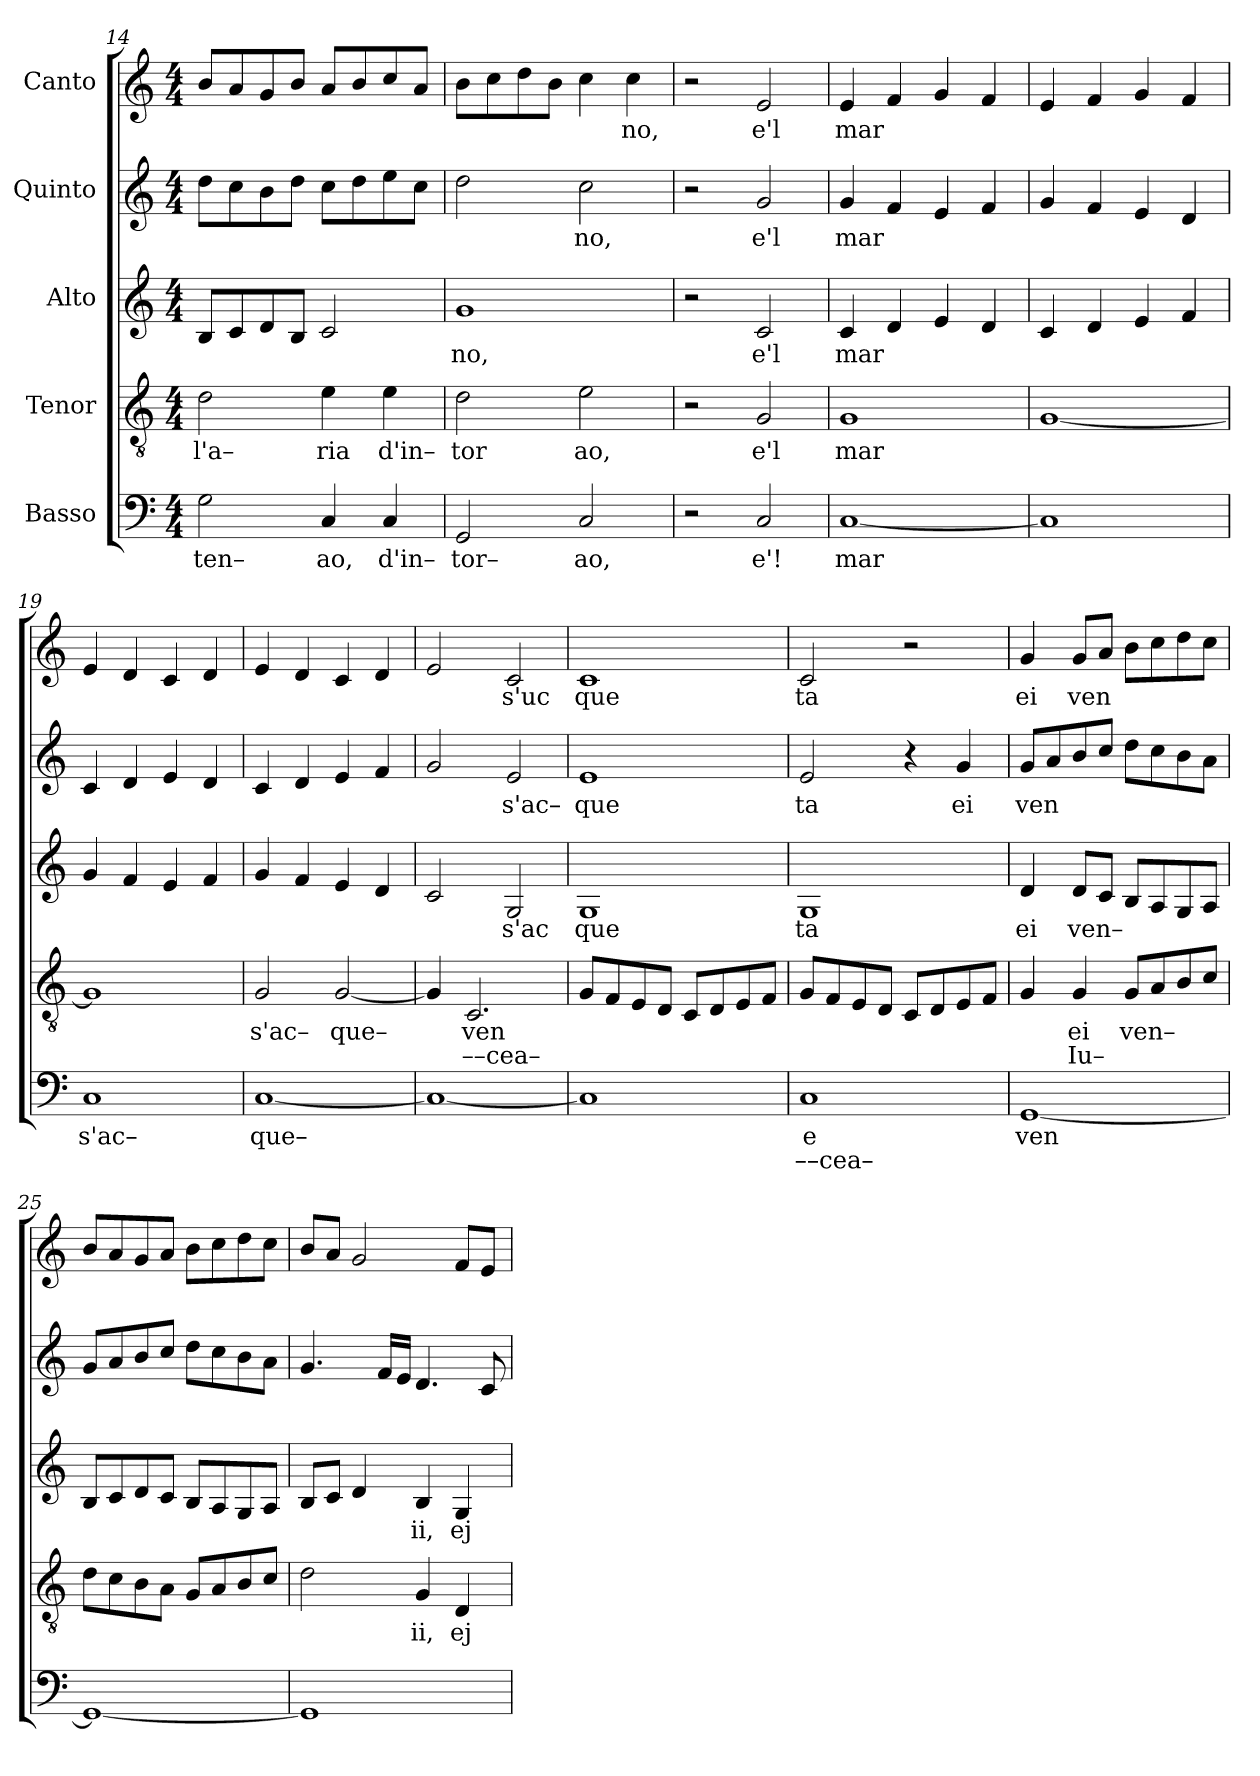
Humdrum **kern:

**kern	**text	**text	**kern	**text	**text	**kern	**text	**kern	**text	**kern	**text
*part5	*part5	*part5	*part4	*part4	*part4	*part3	*part3	*part2	*part2	*part1	*part1
*staff5	*staff5	*staff5	*staff4	*staff4	*staff4	*staff3	*staff3	*staff2	*staff2	*staff1	*staff1
*I"Basso	*	*	*I"Tenor	*	*	*I"Alto	*	*I"Quinto	*	*I"Canto	*
*clefF4	*	*	*clefGv2	*	*	*clefG2	*	*clefG2	*	*clefG2	*
*k[]	*	*	*k[]	*	*	*k[]	*	*k[]	*	*k[]	*
*M4/4	*	*	*M4/4	*	*	*M4/4	*	*M4/4	*	*M4/4	*
=14	=14	=14	=14	=14	=14	=14	=14	=14	=14	=14	=14
!	!LO:LY:b	!	!	!LO:LY:b	!	!	!	!	!	!	!
2G\	ten–	.	2d\	l'a–	.	8B/L	.	8dd\L	.	8b/L	.
.	.	.	.	.	.	8c/	.	8cc\	.	8a/	.
.	.	.	.	.	.	8d/	.	8b\	.	8g/	.
.	.	.	.	.	.	8B/J	.	8dd\J	.	8b/J	.
!	!LO:LY:b	!	!	!LO:LY:b	!	!	!	!	!	!	!
4C/	ao,	.	4e\	ria	.	2c/	.	8cc\L	.	8a/L	.
.	.	.	.	.	.	.	.	8dd\	.	8b/	.
!	!LO:LY:b	!	!	!LO:LY:b	!	!	!	!	!	!	!
4C/	d'in–	.	4e\	d'in–	.	.	.	8ee\	.	8cc/	.
.	.	.	.	.	.	.	.	8cc\J	.	8a/J	.
=15	=15	=15	=15	=15	=15	=15	=15	=15	=15	=15	=15
!	!LO:LY:b	!	!	!LO:LY:b	!	!	!LO:LY:b	!	!	!	!
2GG/	tor–	.	2d\	tor	.	1g	no,	2dd\	.	8b\L	.
.	.	.	.	.	.	.	.	.	.	8cc\	.
.	.	.	.	.	.	.	.	.	.	8dd\	.
.	.	.	.	.	.	.	.	.	.	8b\J	.
!	!LO:LY:b	!	!	!LO:LY:b	!	!	!	!	!LO:LY:b	!	!
2C/	ao,	.	2e\	ao,	.	.	.	2cc\	no,	4cc\	.
!	!	!	!	!	!	!	!	!	!	!	!LO:LY:b
.	.	.	.	.	.	.	.	.	.	4cc\	no,
=16	=16	=16	=16	=16	=16	=16	=16	=16	=16	=16	=16
2r	.	.	2r	.	.	2r	.	2r	.	2r	.
!	!LO:LY:b	!	!	!LO:LY:b	!	!	!LO:LY:b	!	!LO:LY:b	!	!LO:LY:b
2C/	e'!	.	2G/	e'l	.	2c/	e'l	2g/	e'l	2e/	e'l
=17	=17	=17	=17	=17	=17	=17	=17	=17	=17	=17	=17
!	!LO:LY:b	!	!	!LO:LY:b	!	!	!LO:LY:b	!	!LO:LY:b	!	!LO:LY:b
[1C	mar	.	1G	mar	.	4c/	mar	4g/	mar	4e/	mar
.	.	.	.	.	.	4d/	.	4f/	.	4f/	.
.	.	.	.	.	.	4e/	.	4e/	.	4g/	.
.	.	.	.	.	.	4d/	.	4f/	.	4f/	.
=18	=18	=18	=18	=18	=18	=18	=18	=18	=18	=18	=18
1C]	.	.	[1G	.	.	4c/	.	4g/	.	4e/	.
.	.	.	.	.	.	4d/	.	4f/	.	4f/	.
.	.	.	.	.	.	4e/	.	4e/	.	4g/	.
.	.	.	.	.	.	4f/	.	4d/	.	4f/	.
=19	=19	=19	=19	=19	=19	=19	=19	=19	=19	=19	=19
!	!LO:LY:b	!	!	!	!	!	!	!	!	!	!
1C	s'ac–	.	1G]	.	.	4g/	.	4c/	.	4e/	.
.	.	.	.	.	.	4f/	.	4d/	.	4d/	.
.	.	.	.	.	.	4e/	.	4e/	.	4c/	.
.	.	.	.	.	.	4f/	.	4d/	.	4d/	.
=20	=20	=20	=20	=20	=20	=20	=20	=20	=20	=20	=20
!	!LO:LY:b	!	!	!LO:LY:b	!	!	!	!	!	!	!
[1C	que–	.	2G/	s'ac–	.	4g/	.	4c/	.	4e/	.
.	.	.	.	.	.	4f/	.	4d/	.	4d/	.
!	!	!	!	!LO:LY:b	!	!	!	!	!	!	!
.	.	.	[2G/	que–	.	4e/	.	4e/	.	4c/	.
.	.	.	.	.	.	4d/	.	4f/	.	4d/	.
=21	=21	=21	=21	=21	=21	=21	=21	=21	=21	=21	=21
1C_	.	.	4G/]	.	.	2c/	.	2g/	.	2e/	.
!	!	!	!	!LO:LY:b	!LO:LY:b	!	!	!	!	!	!
.	.	.	2.C/	ven	––cea–	.	.	.	.	.	.
!	!	!	!	!	!	!	!LO:LY:b	!	!LO:LY:b	!	!LO:LY:b
.	.	.	.	.	.	2G/	s'ac	2e/	s'ac–	2c/	s'uc
=22	=22	=22	=22	=22	=22	=22	=22	=22	=22	=22	=22
!	!	!	!	!	!	!	!LO:LY:b	!	!LO:LY:b	!	!LO:LY:b
1C]	.	.	8G/L	.	.	1G	que	1e	que	1c	que
.	.	.	8F/	.	.	.	.	.	.	.	.
.	.	.	8E/	.	.	.	.	.	.	.	.
.	.	.	8D/J	.	.	.	.	.	.	.	.
.	.	.	8C/L	.	.	.	.	.	.	.	.
.	.	.	8D/	.	.	.	.	.	.	.	.
.	.	.	8E/	.	.	.	.	.	.	.	.
.	.	.	8F/J	.	.	.	.	.	.	.	.
=23	=23	=23	=23	=23	=23	=23	=23	=23	=23	=23	=23
!	!LO:LY:b	!LO:LY:b	!	!	!	!	!LO:LY:b	!	!LO:LY:b	!	!LO:LY:b
1C	e	––cea–	8G/L	.	.	1G	ta	2e/	ta	2c/	ta
.	.	.	8F/	.	.	.	.	.	.	.	.
.	.	.	8E/	.	.	.	.	.	.	.	.
.	.	.	8D/J	.	.	.	.	.	.	.	.
.	.	.	8C/L	.	.	.	.	4r	.	2r	.
.	.	.	8D/	.	.	.	.	.	.	.	.
!	!	!	!	!	!	!	!	!	!LO:LY:b	!	!
.	.	.	8E/	.	.	.	.	4g/	ei	.	.
.	.	.	8F/J	.	.	.	.	.	.	.	.
=24	=24	=24	=24	=24	=24	=24	=24	=24	=24	=24	=24
!	!LO:LY:b	!	!	!	!	!	!LO:LY:b	!	!LO:LY:b	!	!LO:LY:b
[1GG	ven	.	4G/	.	.	4d/	ei	8g/L	ven	4g/	ei
.	.	.	.	.	.	.	.	8a/	.	.	.
!	!	!	!	!LO:LY:b	!LO:LY:b	!	!LO:LY:b	!	!	!	!LO:LY:b
.	.	.	4G/	ei	Iu–	8d/L	ven–	8b/	.	8g/L	ven
.	.	.	.	.	.	8c/J	.	8cc/J	.	8a/J	.
!	!	!	!	!LO:LY:b	!	!	!	!	!	!	!
.	.	.	8G/L	ven–	.	8B/L	.	8dd\L	.	8b\L	.
.	.	.	8A/	.	.	8A/	.	8cc\	.	8cc\	.
.	.	.	8B/	.	.	8G/	.	8b\	.	8dd\	.
.	.	.	8c/J	.	.	8A/J	.	8a\J	.	8cc\J	.
=25	=25	=25	=25	=25	=25	=25	=25	=25	=25	=25	=25
1GG_	.	.	8d\L	.	.	8B/L	.	8g/L	.	8b/L	.
.	.	.	8c\	.	.	8c/	.	8a/	.	8a/	.
.	.	.	8B\	.	.	8d/	.	8b/	.	8g/	.
.	.	.	8A\J	.	.	8c/J	.	8cc/J	.	8a/J	.
.	.	.	8G/L	.	.	8B/L	.	8dd\L	.	8b\L	.
.	.	.	8A/	.	.	8A/	.	8cc\	.	8cc\	.
.	.	.	8B/	.	.	8G/	.	8b\	.	8dd\	.
.	.	.	8c/J	.	.	8A/J	.	8a\J	.	8cc\J	.
=26	=26	=26	=26	=26	=26	=26	=26	=26	=26	=26	=26
1GG]	.	.	2d\	.	.	8B/L	.	4.g/	.	8b/L	.
.	.	.	.	.	.	8c/J	.	.	.	8a/J	.
.	.	.	.	.	.	4d/	.	.	.	2g/	.
.	.	.	.	.	.	.	.	16f/LL	.	.	.
.	.	.	.	.	.	.	.	16e/JJ	.	.	.
!	!	!	!	!LO:LY:b	!	!	!LO:LY:b	!	!	!	!
.	.	.	4G/	ii,	.	4B/	ii,	4.d/	.	.	.
!	!	!	!	!LO:LY:b	!	!	!LO:LY:b	!	!	!	!
.	.	.	4D/	ej	.	4G/	ej	.	.	8f/L	.
.	.	.	.	.	.	.	.	8c/	.	8e/J	.
=	=	=	=	=	=	=	=	=	=	=	=
*-	*-	*-	*-	*-	*-	*-	*-	*-	*-	*-	*-
